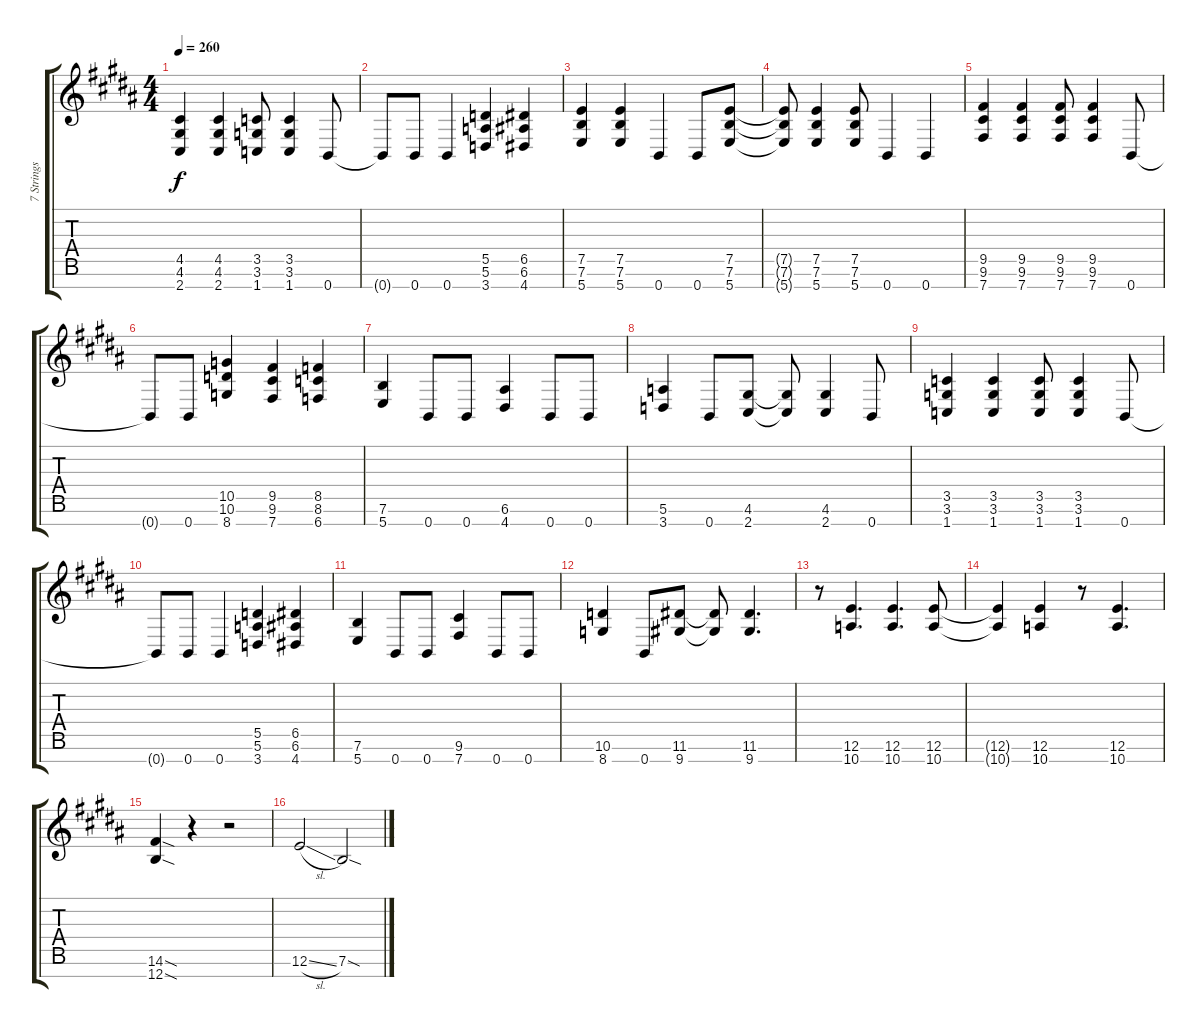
\track ("7 Strings Guitar - John Petrucci" "7 Strings ") {instrument distortionguitar}
\staff {score tabs}
\tuning (E4 B3 G3 D3 A2 E2 B1) {hide}
\ts (4 4)
\tempo 260
\clef g2
\ks b
(4.5 4.6 2.7).4{dy f} (4.5 4.6 2.7).4 (3.5 3.6 1.7).8 (3.5 3.6 1.7).4 0.7.8 |
0.7{t}.8 0.7.8 0.7.4 (5.5 5.6 3.7).4 (6.5 6.6 4.7).4 |
(7.5 7.6 5.7).4 (7.5 7.6 5.7).4 0.7.4 0.7.8 (7.5 7.6 5.7).8 |
(7.5{t} 7.6{t} 5.7{t}).8 (7.5 7.6 5.7).4 (7.5 7.6 5.7).8 0.7.4 0.7.4 |
(9.5 9.6 7.7).4 (9.5 9.6 7.7).4 (9.5 9.6 7.7).8 (9.5 9.6 7.7).4 0.7.8 |
0.7{t}.8 0.7.8 (10.5 10.6 8.7).4 (9.5 9.6 7.7).4 (8.5 8.6 6.7).4 |
(7.6 5.7).4 0.7.8 0.7.8 (6.6 4.7).4 0.7.8 0.7.8 |
(5.6 3.7).4 0.7.8 (4.6 2.7).8 (4.6{t} 2.7{t}).8 (4.6 2.7).4 0.7.8 |
(3.5 3.6 1.7).4 (3.5 3.6 1.7).4 (3.5 3.6 1.7).8 (3.5 3.6 1.7).4 0.7.8 |
0.7{t}.8 0.7.8 0.7.4 (5.5 5.6 3.7).4 (6.5 6.6 4.7).4 |
(7.6 5.7).4 0.7.8 0.7.8 (9.6 7.7).4 0.7.8 0.7.8 |
(10.6 8.7).4 0.7.8 (11.6 9.7).8 (11.6{t} 9.7{t}).8 (11.6 9.7).4{d} |
r.8 (12.6 10.7).4{d} (12.6 10.7).4{d} (12.6 10.7).8 |
(12.6{t} 10.7{t}).4 (12.6 10.7).4 r.8 (12.6 10.7).4{d} |
(14.6{sod} 12.7{sod}).4 r.4 r.2 |
12.6{sl}.2 7.6{sod}.2
